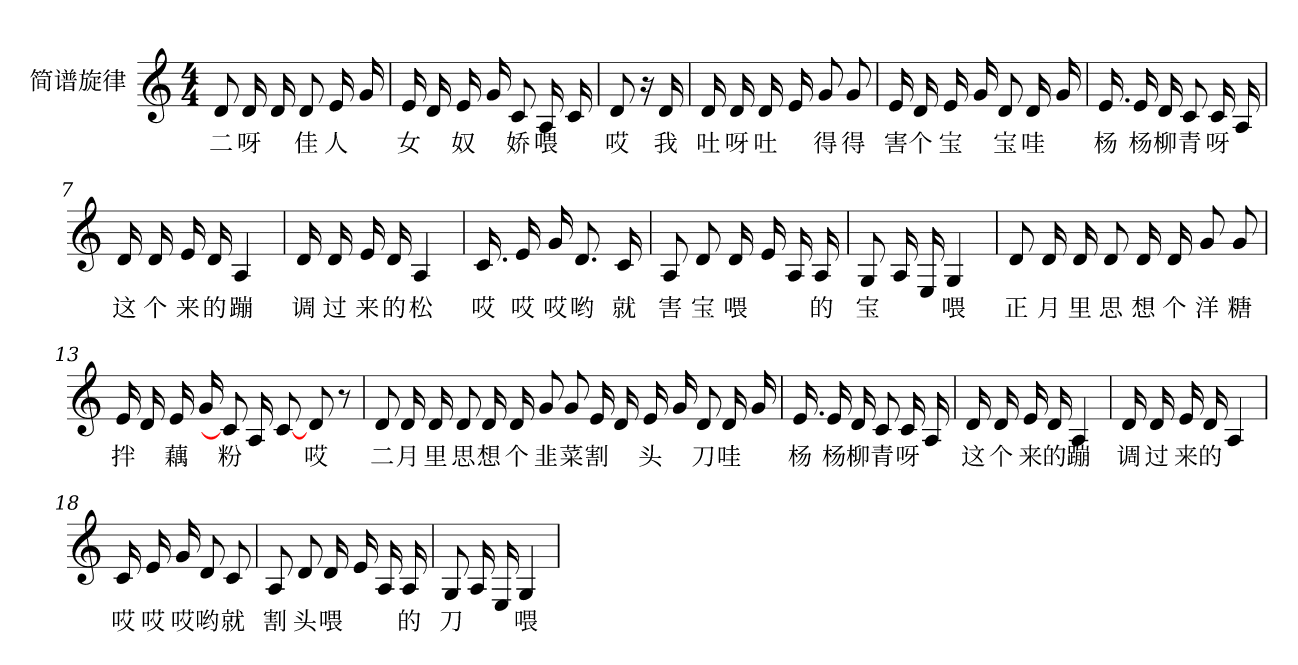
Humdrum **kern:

**kern	**text
*part1	*part1
*staff1	*staff1
*I"简谱旋律	*
*k[]	*
*M4/4	*
=1	=1
8d	二
16d	呀
16d	.
8d	佳
16e	人
16g	.
=2	=2
16e	女
16d	.
16e	奴
16g	.
8c	娇
16A	喂
16c	.
=3	=3
8d	哎
16r	.
16d	我
=4	=4
16d	吐
16d	呀
16d	吐
16e	.
8g	得
8g	得
=5	=5
16e	害
16d	个
16e	宝
16g	.
8d	宝
16d	哇
16g	.
=6	=6
!LO:N:vis=16.	!
16e	杨
16e	杨
16d	柳
8c	青
16c	呀
16A	.
=7	=7
16d	这
16d	个
16e	来
16d	的
4A	蹦
=8	=8
16d	调
16d	过
16e	来
16d	的
4A	松
=9	=9
!LO:N:vis=16.	!
16c	哎
16e	哎
16g	哎
8.d	哟
16c	就
=10	=10
8A	害
8d	宝
16d	喂
16e	.
16A	.
16A	的
=11	=11
8G	宝
16A	.
16E	.
4G	喂
=12	=12
8d	正
16d	月
16d	里
8d	思
16d	想
16d	个
8g	洋
8g	糖
=13	=13
16e	拌
16d	.
16e	藕
16g	.
8c]	粉
16A	.
!LO:N:vis=8	!
[8.c	.
8d	哎
8r	.
=14	=14
8d	二
16d	月
16d	里
8d	思
16d	想
16d	个
8g	韭
8g	菜
16e	割
16d	.
16e	头
16g	.
8d	刀
16d	哇
16g	.
=15	=15
!LO:N:vis=16.	!
16e	杨
16e	杨
16d	柳
8c	青
16c	呀
16A	.
=16	=16
16d	这
16d	个
16e	来
16d	的
4A	蹦
=17	=17
16d	调
16d	过
16e	来
16d	的
4A	.
=18	=18
16c	哎
16e	哎
16g	哎
8d	哟
8c	就
=19	=19
8A	割
8d	头
16d	喂
16e	.
16A	.
16A	的
=20	=20
8G	刀
16A	.
16E	.
4G	喂
=	=
*-	*-
